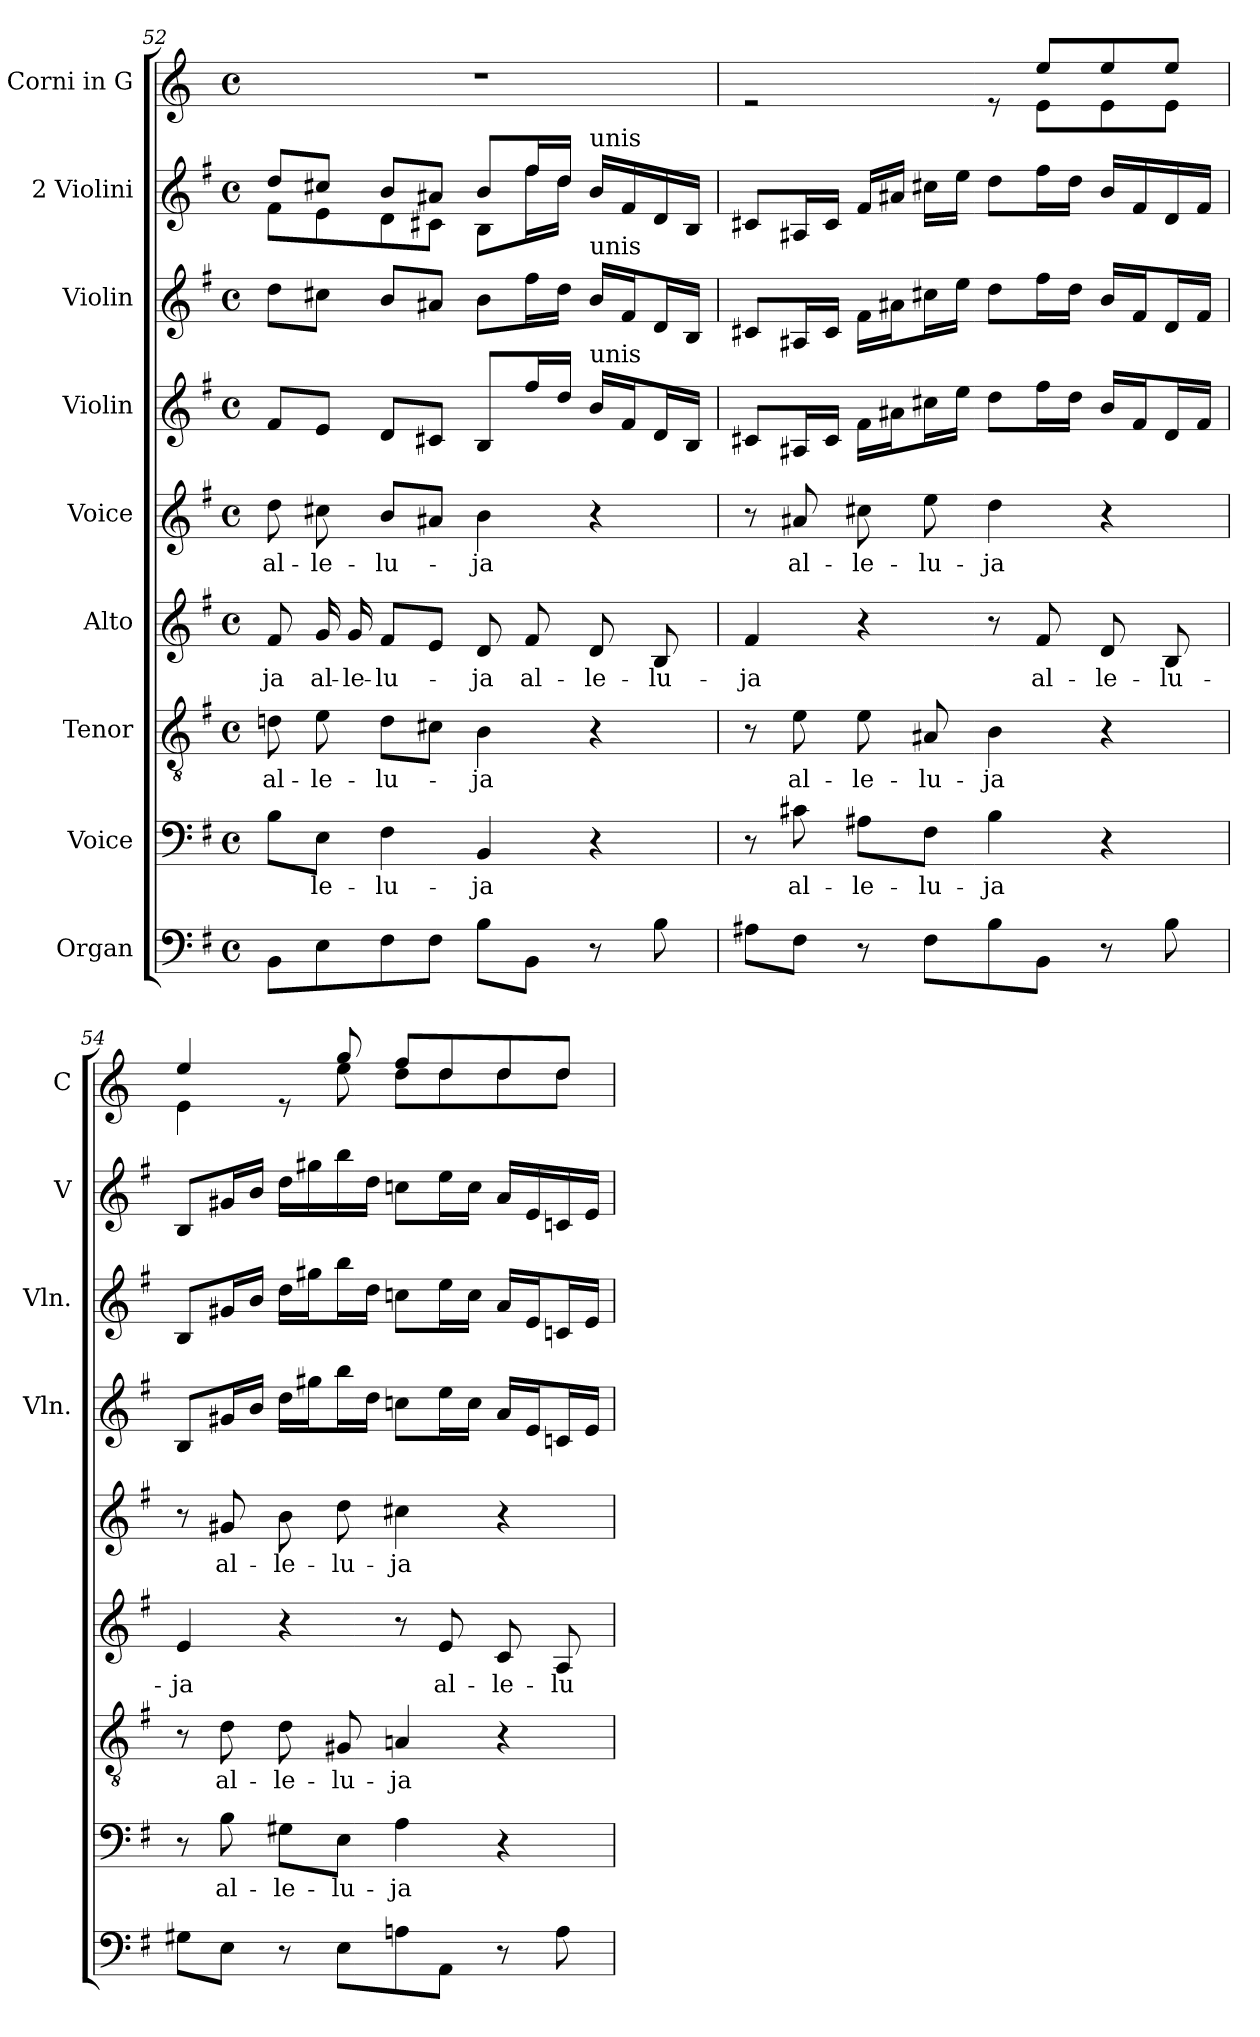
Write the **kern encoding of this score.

**kern	**kern	**text	**kern	**text	**kern	**text	**kern	**text	**kern	**kern	**kern	**kern
*part9	*part8	*part8	*part7	*part7	*part6	*part6	*part5	*part5	*part4	*part3	*part2	*part1
*staff9	*staff8	*staff8	*staff7	*staff7	*staff6	*staff6	*staff5	*staff5	*staff4	*staff3	*staff2	*staff1
*I"Organ	*I"Voice	*	*I"Tenor	*	*I"Alto	*	*I"Voice	*	*I"Violin	*I"Violin	*I"2 Violini	*I"Corni in G
*	*	*	*	*	*	*	*	*	*I'Vln.	*I'Vln.	*I'V	*I'C
!!LO:PB:g=z
*clefF4	*clefF4	*	*clefGv2	*	*clefG2	*	*clefG2	*	*clefG2	*clefG2	*clefG2	*clefG2
*	*	*	*	*	*	*	*	*	*	*	*	*ITrd3c5
*k[f#]	*k[f#]	*	*k[f#]	*	*k[f#]	*	*k[f#]	*	*k[f#]	*k[f#]	*k[f#]	*k[f#]
*M4/4	*M4/4	*	*M4/4	*	*M4/4	*	*M4/4	*	*M4/4	*M4/4	*M4/4	*M4/4
*met(c)	*met(c)	*	*met(c)	*	*met(c)	*	*met(c)	*	*met(c)	*met(c)	*met(c)	*met(c)
=52	=52	=52	=52	=52	=52	=52	=52	=52	=52	=52	=52	=52
!	!	!	!	!LO:LY:b	!	!LO:LY:b	!	!LO:LY:b	!	!	!	!
*	*	*	*	*	*	*	*	*	*	*	*^	*
8BB\L	8B\L	.	8dn\	al-	8f#/	-ja	8dd\	al-	8f#/L	8dd\L	8dd/L	8f#\L	1r
!	!	!LO:LY:b	!	!LO:LY:b	!	!LO:LY:b	!	!LO:LY:b	!	!	!	!	!
8E\	8E\J	-le-	8e\	-le-	16g/	al-	8cc#X\	-le-	8e/J	8cc#X\J	8cc#X/J	8e\	.
!	!	!	!	!	!	!LO:LY:b	!	!	!	!	!	!	!
.	.	.	.	.	16g/	-le-	.	.	.	.	.	.	.
!	!	!LO:LY:b	!	!LO:LY:b	!	!LO:LY:b	!	!LO:LY:b	!	!	!	!	!
8F#\	4F#\	-lu-	8d\L	-lu-	8f#/L	-lu-	8b/L	-lu-	8d/L	8b/L	8b/L	8d\	.
8F#\J	.	.	8c#X\J	.	8e/J	.	8a#X/J	.	8c#X/J	8a#X/J	8a#X/J	8c#X\J	.
!	!	!LO:LY:b	!	!LO:LY:b	!	!LO:LY:b	!	!LO:LY:b	!	!	!	!	!
8B\L	4BB/	-ja	4B\	-ja	8d/	-ja	4b\	-ja	8B/L	8b\L	8b/L	8B\L	.
!	!	!	!	!	!	!LO:LY:b	!	!	!	!	!	!	!
8BB\J	.	.	.	.	8f#/	al-	.	.	16ff#/L	16ff#\L	16ff#/L	16ff#\L	.
.	.	.	.	.	.	.	.	.	16dd/JJ	16dd\JJ	16dd/JJ	16dd\JJ	.
!	!	!	!	!	!	!	!	!	!	!	!LO:TX:a:t=unis	!	!
!	!	!	!	!	!	!	!	!	!	!LO:TX:a:t=unis	!	!	!
!	!	!	!	!	!	!	!	!	!LO:TX:a:t=unis	!	!	!	!
!	!	!	!	!	!	!LO:LY:b	!	!	!	!	!	!	!
8r	4r	.	4r	.	8d/	-le-	4r	.	16b/LL	16b/LL	16b/LL	4ryy	.
.	.	.	.	.	.	.	.	.	16f#/J	16f#/J	16f#/	.	.
!	!	!	!	!	!	!LO:LY:b	!	!	!	!	!	!	!
8B\	.	.	.	.	8B/	-lu-	.	.	16d/L	16d/L	16d/	.	.
.	.	.	.	.	.	.	.	.	16B/JJ	16B/JJ	16B/JJ	.	.
*	*	*	*	*	*	*	*	*	*	*	*v	*v	*
=53	=53	=53	=53	=53	=53	=53	=53	=53	=53	=53	=53	=53
!	!	!	!	!	!	!LO:LY:b	!	!	!	!	!	!
*	*	*	*	*	*	*	*	*	*	*	*	*^
8A#X\L	8r	.	8r	.	4f#/	-ja	8r	.	8c#X/L	8c#X/L	8c#X/L	2re	8ryy
!	!	!LO:LY:b	!	!LO:LY:b	!	!	!	!LO:LY:b	!	!	!	!	!
*	*	*	*	*	*	*	*	*	*	*	*	*v	*v
8F#\J	8c#X\	al-	8e\	al-	.	.	8a#X/	al-	16A#X/L	16A#X/L	16A#X/L	.
.	.	.	.	.	.	.	.	.	16c#/JJ	16c#/JJ	16c#/JJ	.
!	!	!LO:LY:b	!	!LO:LY:b	!	!	!	!LO:LY:b	!	!	!	!
8r	8A#X\L	-le-	8e\	-le-	4r	.	8cc#X\	-le-	16f#\LL	16f#\LL	16f#/LL	.
.	.	.	.	.	.	.	.	.	16a#X\J	16a#X\J	16a#X/JJ	.
!	!	!LO:LY:b	!	!LO:LY:b	!	!	!	!LO:LY:b	!	!	!	!
8F#\L	8F#\J	-lu-	8A#X/	-lu-	.	.	8ee\	-lu-	16cc#X\L	16cc#X\L	16cc#X\LL	.
.	.	.	.	.	.	.	.	.	16ee\JJ	16ee\JJ	16ee\JJ	.
!	!	!LO:LY:b	!	!LO:LY:b	!	!	!	!LO:LY:b	!	!	!	!
8B\	4B\	-ja	4B\	-ja	8r	.	4dd\	-ja	8dd\L	8dd\L	8dd\L	8re
!	!	!	!	!	!	!LO:LY:b	!	!	!	!	!	!
*	*	*	*	*	*	*	*	*	*	*	*	*^
8BB\J	.	.	.	.	8f#/	al-	.	.	16ff#\L	16ff#\L	16ff#\L	8b/L	8B\L
.	.	.	.	.	.	.	.	.	16dd\JJ	16dd\JJ	16dd\JJ	.	.
!	!	!	!	!	!	!LO:LY:b	!	!	!	!	!	!	!
8r	4r	.	4r	.	8d/	-le-	4r	.	16b/LL	16b/LL	16b/LL	8b/	8B\
.	.	.	.	.	.	.	.	.	16f#/J	16f#/J	16f#/	.	.
!	!	!	!	!	!	!LO:LY:b	!	!	!	!	!	!	!
8B\	.	.	.	.	8B/	-lu-	.	.	16d/L	16d/L	16d/	8b/J	8B\J
.	.	.	.	.	.	.	.	.	16f#/JJ	16f#/JJ	16f#/JJ	.	.
=54	=54	=54	=54	=54	=54	=54	=54	=54	=54	=54	=54	=54	=54
!	!	!	!	!	!	!LO:LY:b	!	!	!	!	!	!	!
8G#X\L	8r	.	8r	.	4e/	-ja	8r	.	8B/L	8B/L	8B/L	4b/	4B\
!	!	!LO:LY:b	!	!LO:LY:b	!	!	!	!LO:LY:b	!	!	!	!	!
8E\J	8B\	al-	8d\	al-	.	.	8g#X/	al-	16g#X/L	16g#X/L	16g#X/L	.	.
.	.	.	.	.	.	.	.	.	16b/JJ	16b/JJ	16b/JJ	.	.
!	!	!LO:LY:b	!	!LO:LY:b	!	!	!	!LO:LY:b	!	!	!	!	!
8r	8G#X\L	-le-	8d\	-le-	4r	.	8b\	-le-	16dd\LL	16dd\LL	16dd\LL	8re	8ryy
.	.	.	.	.	.	.	.	.	16gg#X\J	16gg#X\J	16gg#X\	.	.
!	!	!LO:LY:b	!	!LO:LY:b	!	!	!	!LO:LY:b	!	!	!	!	!
8E\L	8E\J	-lu-	8G#X/	-lu-	.	.	8dd\	-lu-	16bb\L	16bb\L	16bb\	8dd/	8b\
.	.	.	.	.	.	.	.	.	16dd\JJ	16dd\JJ	16dd\JJ	.	.
!	!	!LO:LY:b	!	!LO:LY:b	!	!	!	!LO:LY:b	!	!	!	!	!
8An\	4A\	-ja	4An/	-ja	8r	.	4cc#X\	-ja	8ccn\L	8ccn\L	8ccn\L	8cc/L	8a\L
!	!	!	!	!	!	!LO:LY:b	!	!	!	!	!	!	!
8AA\J	.	.	.	.	8e/	al-	.	.	16ee\L	16ee\L	16ee\L	8a/	8a\
.	.	.	.	.	.	.	.	.	16cc\JJ	16cc\JJ	16cc\JJ	.	.
!	!	!	!	!	!	!LO:LY:b	!	!	!	!	!	!	!
8r	4r	.	4r	.	8c/	-le-	4r	.	16a/LL	16a/LL	16a/LL	8a/	8a\
.	.	.	.	.	.	.	.	.	16e/J	16e/J	16e/	.	.
!	!	!	!	!	!	!LO:LY:b	!	!	!	!	!	!	!
8A\	.	.	.	.	8A/	-lu-	.	.	16cn/L	16cn/L	16cn/	8a/J	8a\J
.	.	.	.	.	.	.	.	.	16e/JJ	16e/JJ	16e/JJ	.	.
*	*	*	*	*	*	*	*	*	*	*	*	*v	*v
=	=	=	=	=	=	=	=	=	=	=	=	=
*-	*-	*-	*-	*-	*-	*-	*-	*-	*-	*-	*-	*-
